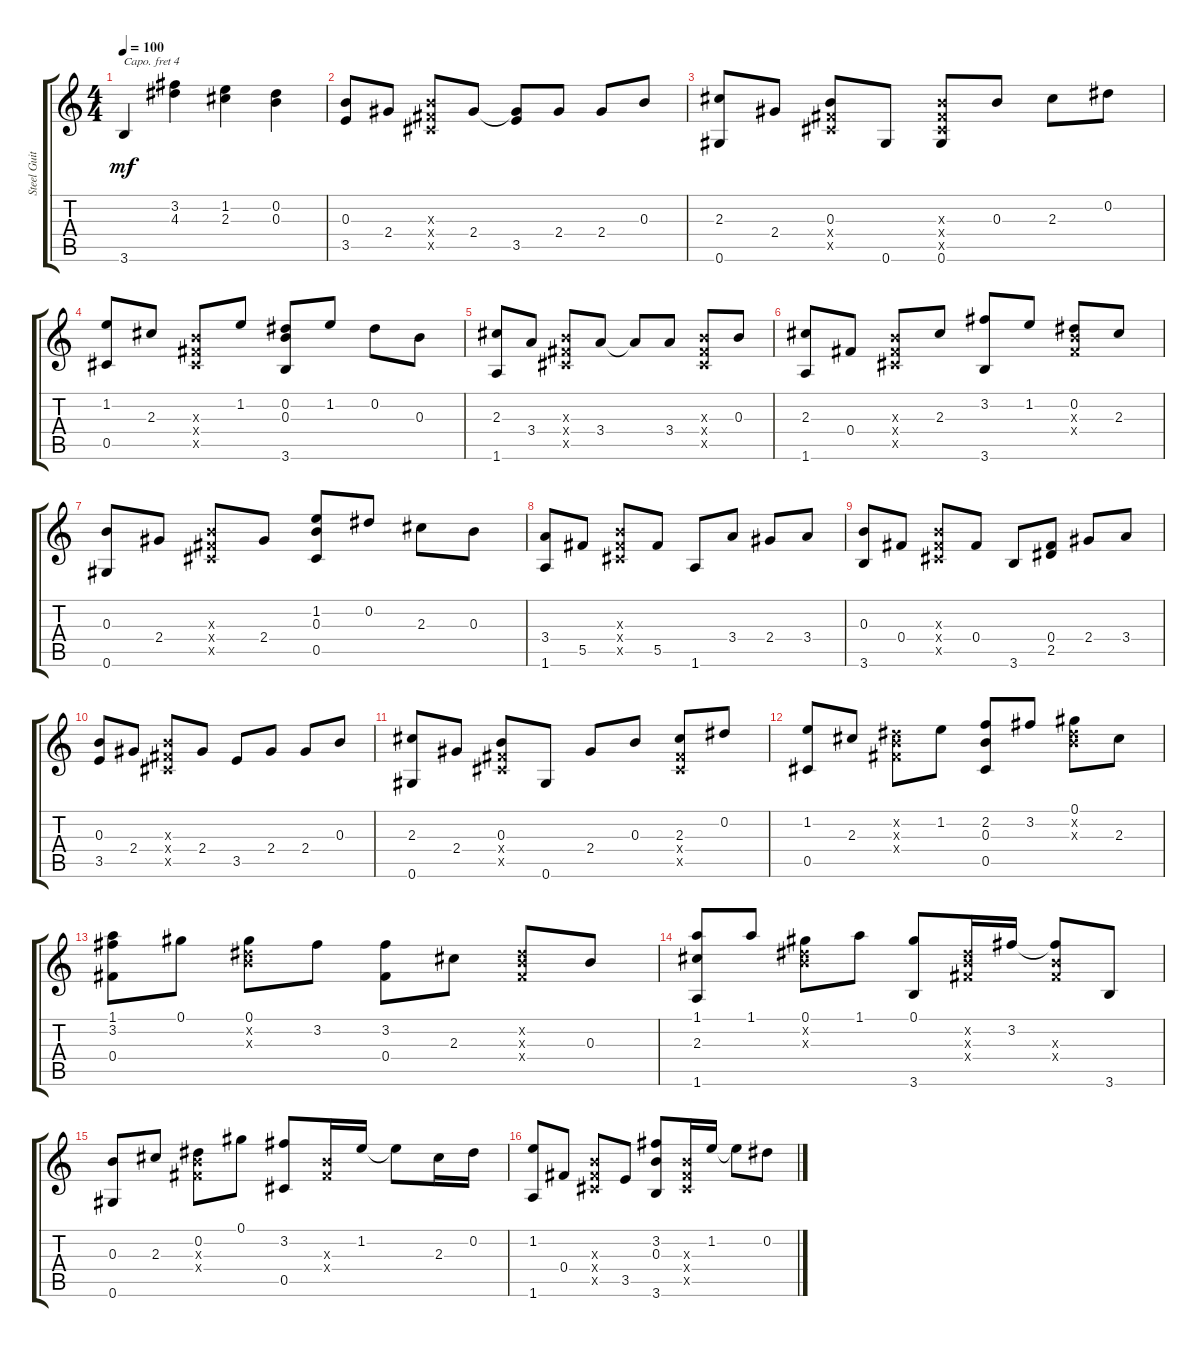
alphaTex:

\track ("Steel Guitar" "Steel Guit") {instrument acousticguitarsteel}
\staff {score tabs}
\capo 4
\tuning (E4 B3 G3 D3 A2 E2) {hide}
\ts (4 4)
\tempo 100
\clef g2
\ks c
3.6.4{dy mf} (3.2 4.3).4 (1.2 2.3).4 (0.2 0.3).4 |
(0.3 3.5).8 2.4.8 (0.3{x} 0.4{x} 0.5{x}).8 2.4.8 (2.4{t} 3.5).8 2.4.8 2.4.8 0.3.8 |
(2.3 0.6).8 2.4.8 (0.3 0.4{x} 0.5{x}).8 0.6.8 (0.3{x} 0.4{x} 0.5{x} 0.6).8 0.3.8 2.3.8 0.2.8 |
(1.2 0.5).8 2.3.8 (0.3{x} 0.4{x} 0.5{x}).8 1.2.8 (0.2 0.3 3.6).8 1.2.8 0.2.8 0.3.8 |
(2.3 1.6).8 3.4.8 (0.3{x} 0.4{x} 0.5{x}).8 3.4.8 3.4{t}.8 3.4.8 (0.3{x} 0.4{x} 0.5{x}).8 0.3.8 |
(2.3 1.6).8 0.4.8 (0.3{x} 0.4{x} 0.5{x}).8 2.3.8 (3.2 3.6).8 1.2.8 (0.2 0.3{x} 0.4{x}).8 2.3.8 |
(0.3 0.6).8 2.4.8 (0.3{x} 0.4{x} 0.5{x}).8 2.4.8 (1.2 0.3 0.5).8 0.2.8 2.3.8 0.3.8 |
(3.4 1.6).8 5.5.8 (0.3{x} 0.4{x} 0.5{x}).8 5.5.8 1.6.8 3.4.8 2.4.8 3.4.8 |
(0.3 3.6).8 0.4.8 (0.3{x} 0.4{x} 0.5{x}).8 0.4.8 3.6.8 (0.4 2.5).8 2.4.8 3.4.8 |
(0.3 3.5).8 2.4.8 (0.3{x} 0.4{x} 0.5{x}).8 2.4.8 3.5.8 2.4.8 2.4.8 0.3.8 |
(2.3 0.6).8 2.4.8 (0.3 0.4{x} 0.5{x}).8 0.6.8 2.4.8 0.3.8 (2.3 0.4{x} 0.5{x}).8 0.2.8 |
(1.2 0.5).8 2.3.8 (0.2{x} 0.3{x} 0.4{x}).8 1.2.8 (2.2 0.3 0.5).8 3.2.8 (0.1 0.2{x} 0.3{x}).8 2.3.8 |
(1.1 3.2 0.4).8 0.1.8 (0.1 0.2{x} 0.3{x}).8 3.2.8 (3.2 0.4).8 2.3.8 (0.2{x} 0.3{x} 0.4{x}).8 0.3.8 |
(1.1 2.3 1.6).8 1.1.8 (0.1 0.2{x} 0.3{x}).8 1.1.8 (0.1 3.6).8 (0.2{x} 0.3{x} 0.4{x}).16 3.2.16 (3.2{t} 0.3{x} 0.4{x}).8 3.6.8 |
(0.3 0.6).8 2.3.8 (0.2 0.3{x} 0.4{x}).8 0.1.8 (3.2 0.5).8 (0.3{x} 0.4{x}).16 1.2.16 1.2{t}.8 2.3.16 0.2.16 |
(1.2 1.6).8 0.4.8 (0.3{x} 0.4{x} 0.5{x}).8 3.5.8 (3.2 0.3 3.6).8 (0.3{x} 0.4{x} 0.5{x}).16 1.2.16 1.2{t}.8 0.2.8
